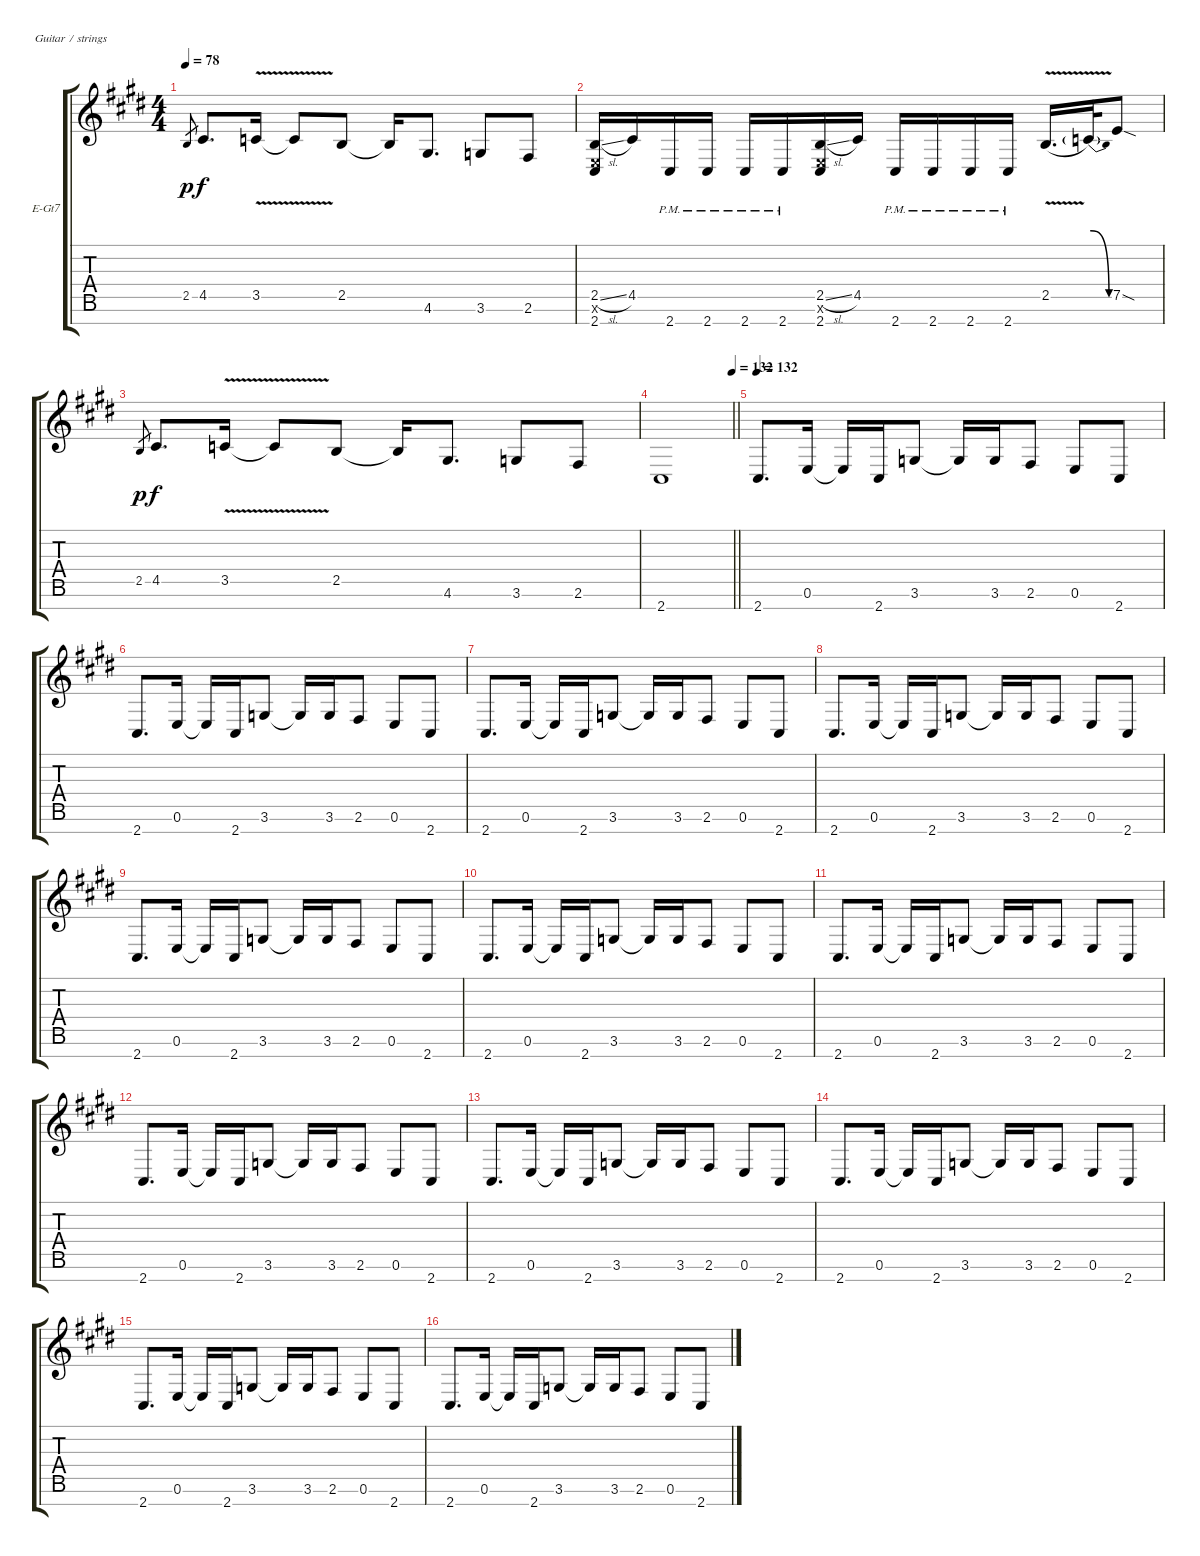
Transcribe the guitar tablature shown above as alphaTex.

\bracketExtendMode groupsimilarinstruments
\firstSystemTrackNameOrientation horizontal
\otherSystemsTrackNameOrientation horizontal
\track ("Guitar 1" "E-Gt7") {instrument distortionguitar}
\staff {score tabs}
\tuning (E4 B3 G3 D3 A2 E2 B1)
\ts (4 4)
\tempo 78
\clef g2
\ks c#minor
2.5.8{gr dy p} 4.5.8{d dy f} 3.5{v}.16 3.5{v t}.8 2.5.8 2.5{t}.16 4.6.8{d} 3.6.8 2.6.8 |
(2.5{sl} 0.6{x} 2.7).16 4.5.16 2.7{pm}.16 2.7{pm}.16 2.7{pm}.16 2.7{pm}.16 (2.5{sl} 0.6{x} 2.7).16 4.5.16 2.7{pm}.16 2.7{pm}.16 2.7{pm}.16 2.7{pm}.16 2.5{be (hold 0 0 60 0) v}.16{d} 2.5{be (release 0 2 60 0) v t}.32 7.5{sod}.8 |
2.5.8{gr dy p} 4.5.8{d dy f} 3.5{v}.16 3.5{v t}.8 2.5.8 2.5{t}.16 4.6.8{d} 3.6.8 2.6.8 |
\tempo (132 1)
\barLineRight lightlight
2.7.1 |
\tempo 132
2.7.8{d} 0.6.16 0.6{t}.16 2.7.16 3.6.8 3.6{t}.16 3.6.16 2.6.8 0.6.8 2.7.8 |
2.7.8{d} 0.6.16 0.6{t}.16 2.7.16 3.6.8 3.6{t}.16 3.6.16 2.6.8 0.6.8 2.7.8 |
2.7.8{d} 0.6.16 0.6{t}.16 2.7.16 3.6.8 3.6{t}.16 3.6.16 2.6.8 0.6.8 2.7.8 |
2.7.8{d} 0.6.16 0.6{t}.16 2.7.16 3.6.8 3.6{t}.16 3.6.16 2.6.8 0.6.8 2.7.8 |
2.7.8{d} 0.6.16 0.6{t}.16 2.7.16 3.6.8 3.6{t}.16 3.6.16 2.6.8 0.6.8 2.7.8 |
2.7.8{d} 0.6.16 0.6{t}.16 2.7.16 3.6.8 3.6{t}.16 3.6.16 2.6.8 0.6.8 2.7.8 |
2.7.8{d} 0.6.16 0.6{t}.16 2.7.16 3.6.8 3.6{t}.16 3.6.16 2.6.8 0.6.8 2.7.8 |
2.7.8{d} 0.6.16 0.6{t}.16 2.7.16 3.6.8 3.6{t}.16 3.6.16 2.6.8 0.6.8 2.7.8 |
2.7.8{d} 0.6.16 0.6{t}.16 2.7.16 3.6.8 3.6{t}.16 3.6.16 2.6.8 0.6.8 2.7.8 |
2.7.8{d} 0.6.16 0.6{t}.16 2.7.16 3.6.8 3.6{t}.16 3.6.16 2.6.8 0.6.8 2.7.8 |
2.7.8{d} 0.6.16 0.6{t}.16 2.7.16 3.6.8 3.6{t}.16 3.6.16 2.6.8 0.6.8 2.7.8 |
2.7.8{d} 0.6.16 0.6{t}.16 2.7.16 3.6.8 3.6{t}.16 3.6.16 2.6.8 0.6.8 2.7.8
